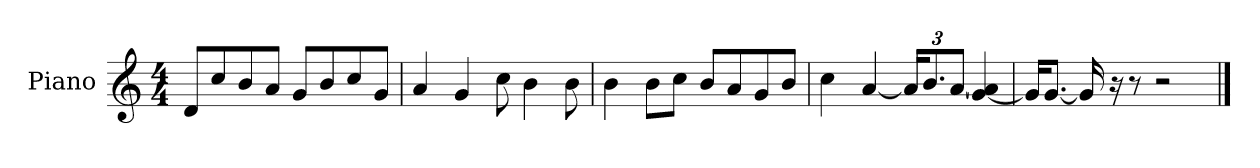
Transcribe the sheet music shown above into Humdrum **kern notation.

**kern
*part1
*staff1
*I"Piano
*I'P-no
*clefG2
*k[]
*M4/4
*MM90
=1
8d/L
8cc/
8b/
8a/J
8g/L
8b/
8cc/
8g/J
=2
4a/
4g/
8cc\
4b\
8b\
=3
4b\
8b\L
8cc\J
8b/L
8a/
8g/
8b/J
=4
4cc\
[4a/
*Xbrackettup
24a/KL]
12.b/
[12a/J
[4g/ 4a/]
=5
16g/KL]
[8.g/J
16g/]
16r
8r
2r
==
*-
